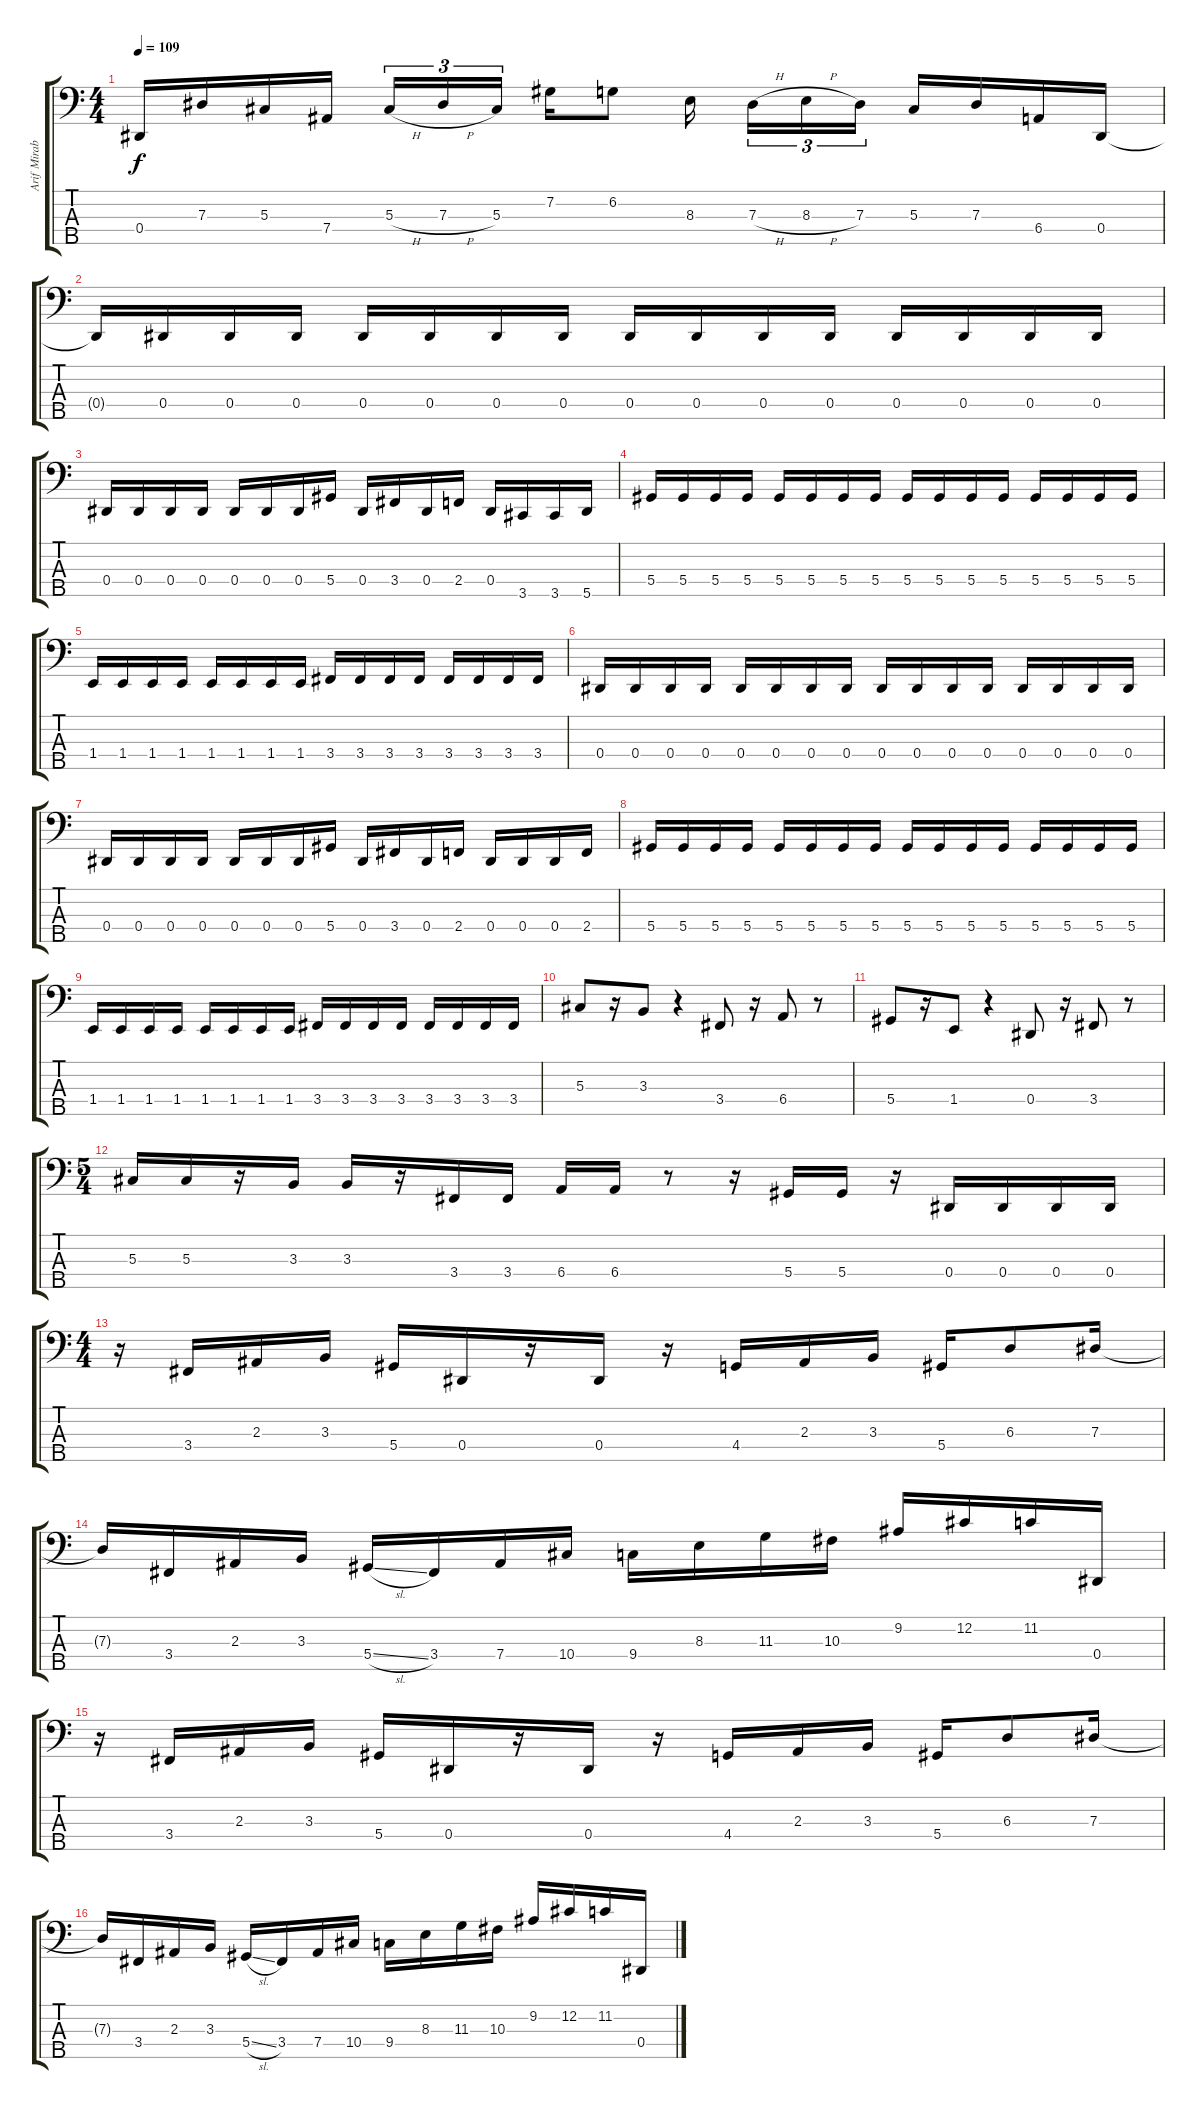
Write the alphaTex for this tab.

\track ("Arif Mirabdolbaghi" "Arif Mirab") {instrument electricbassfinger}
\staff {score tabs}
\tuning (Gb2 Db2 Ab1 Eb1 Bb0) {hide}
\ts (4 4)
\tempo 109
\clef f4
\ks c
0.4{t}.16{dy f} 7.3.16 5.3.16 7.4.16 5.3{h}.16{tu (3 2)} 7.3{h}.16{tu (3 2)} 5.3.16{tu (3 2)} 7.2.16 6.2.8 8.3.16 7.3{h}.16{tu (3 2)} 8.3{h}.16{tu (3 2)} 7.3.16{tu (3 2)} 5.3.16 7.3.16 6.4.16 0.4.16{volume 16} |
0.4{t}.16 0.4.16 0.4.16 0.4.16 0.4.16 0.4.16 0.4.16 0.4.16 0.4.16 0.4.16 0.4.16 0.4.16 0.4.16 0.4.16 0.4.16 0.4.16 |
0.4.16 0.4.16 0.4.16 0.4.16 0.4.16 0.4.16 0.4.16 5.4.16 0.4.16 3.4.16 0.4.16 2.4.16 0.4.16 3.5.16 3.5.16 5.5.16 |
5.4.16 5.4.16 5.4.16 5.4.16 5.4.16 5.4.16 5.4.16 5.4.16 5.4.16 5.4.16 5.4.16 5.4.16 5.4.16 5.4.16 5.4.16 5.4.16 |
1.4.16 1.4.16 1.4.16 1.4.16 1.4.16 1.4.16 1.4.16 1.4.16 3.4.16 3.4.16 3.4.16 3.4.16 3.4.16 3.4.16 3.4.16 3.4.16 |
0.4.16 0.4.16 0.4.16 0.4.16 0.4.16 0.4.16 0.4.16 0.4.16 0.4.16 0.4.16 0.4.16 0.4.16 0.4.16 0.4.16 0.4.16 0.4.16 |
0.4.16 0.4.16 0.4.16 0.4.16 0.4.16 0.4.16 0.4.16 5.4.16 0.4.16 3.4.16 0.4.16 2.4.16 0.4.16 0.4.16 0.4.16 2.4.16 |
5.4.16 5.4.16 5.4.16 5.4.16 5.4.16 5.4.16 5.4.16 5.4.16 5.4.16 5.4.16 5.4.16 5.4.16 5.4.16 5.4.16 5.4.16 5.4.16 |
1.4.16{volume 14} 1.4.16 1.4.16 1.4.16 1.4.16 1.4.16 1.4.16 1.4.16 3.4.16 3.4.16 3.4.16 3.4.16 3.4.16 3.4.16 3.4.16 3.4.16 |
5.3.8 r.16 3.3.8 r.4 3.4.8 r.16 6.4.8 r.8 |
5.4.8 r.16 1.4.8 r.4 0.4.8 r.16 3.4.8 r.8 |
\ts (5 4)
5.3.16 5.3.16 r.16 3.3.16 3.3.16 r.16 3.4.16 3.4.16 6.4.16 6.4.16 r.8 r.16 5.4.16 5.4.16 r.16 0.4.16 0.4.16 0.4.16 0.4.16 |
\ts (4 4)
r.16 3.4.16 2.3.16 3.3.16 5.4.16 0.4.16 r.16 0.4.16 r.16 4.4.16 2.3.16 3.3.16 5.4.16 6.3.8 7.3.16 |
7.3{t}.16 3.4.16 2.3.16 3.3.16 5.4{sl}.16 3.4.16 7.4.16 10.4.16 9.4.16 8.3.16 11.3.16 10.3.16 9.2.16 12.2.16 11.2.16 0.4.16 |
r.16 3.4.16 2.3.16 3.3.16 5.4.16 0.4.16 r.16 0.4.16 r.16 4.4.16 2.3.16 3.3.16 5.4.16 6.3.8 7.3.16 |
7.3{t}.16 3.4.16 2.3.16 3.3.16 5.4{sl}.16 3.4.16 7.4.16 10.4.16 9.4.16 8.3.16 11.3.16 10.3.16 9.2.16 12.2.16 11.2.16 0.4.16
